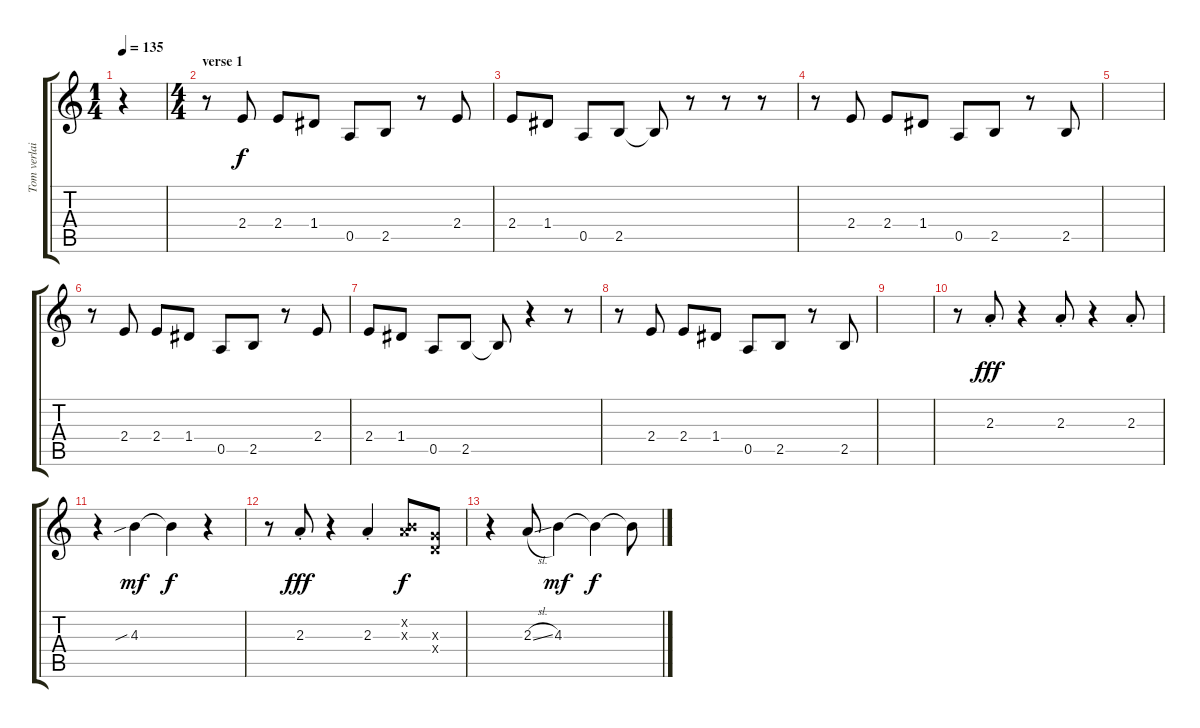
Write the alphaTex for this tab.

\track ("Tom verlaine" "Tom verlai") {instrument electricguitarclean}
\staff {score tabs}
\tuning (E4 B3 G3 D3 A2 E2) {hide}
\ts (1 4)
\tempo 135
\clef g2
\ks c
r.4{dy f instrument electricguitarclean} |
\ts (4 4)
\section ("" "verse 1")
r.8 2.4.8 2.4.8 1.4.8 0.5.8 2.5.8 r.8 2.4.8 |
2.4.8 1.4.8 0.5.8 2.5.8 2.5{t}.8 r.8 r.8 r.8 |
r.8 2.4.8 2.4.8 1.4.8 0.5.8 2.5.8 r.8 2.5.8 |
|
r.8 2.4.8 2.4.8 1.4.8 0.5.8 2.5.8 r.8 2.4.8 |
2.4.8 1.4.8 0.5.8 2.5.8 2.5{t}.8 r.4 r.8 |
r.8 2.4.8 2.4.8 1.4.8 0.5.8 2.5.8 r.8 2.5.8 |
|
r.8 2.3{st}.8{dy fff} r.4 2.3{st}.8 r.4 2.3{st}.8 |
r.4 4.3{sib}.4{dy mf} 4.3{t}.4{dy f} r.4 |
r.8 2.3{st}.8{dy fff} r.4 2.3{st}.4 (0.2{x} 2.3{x}).8{dy f} (0.3{x} 0.4{x}).8 |
r.4 2.3{sl}.8 4.3.4{dy mf} 4.3{t}.4{dy f} 4.3{t}.8
